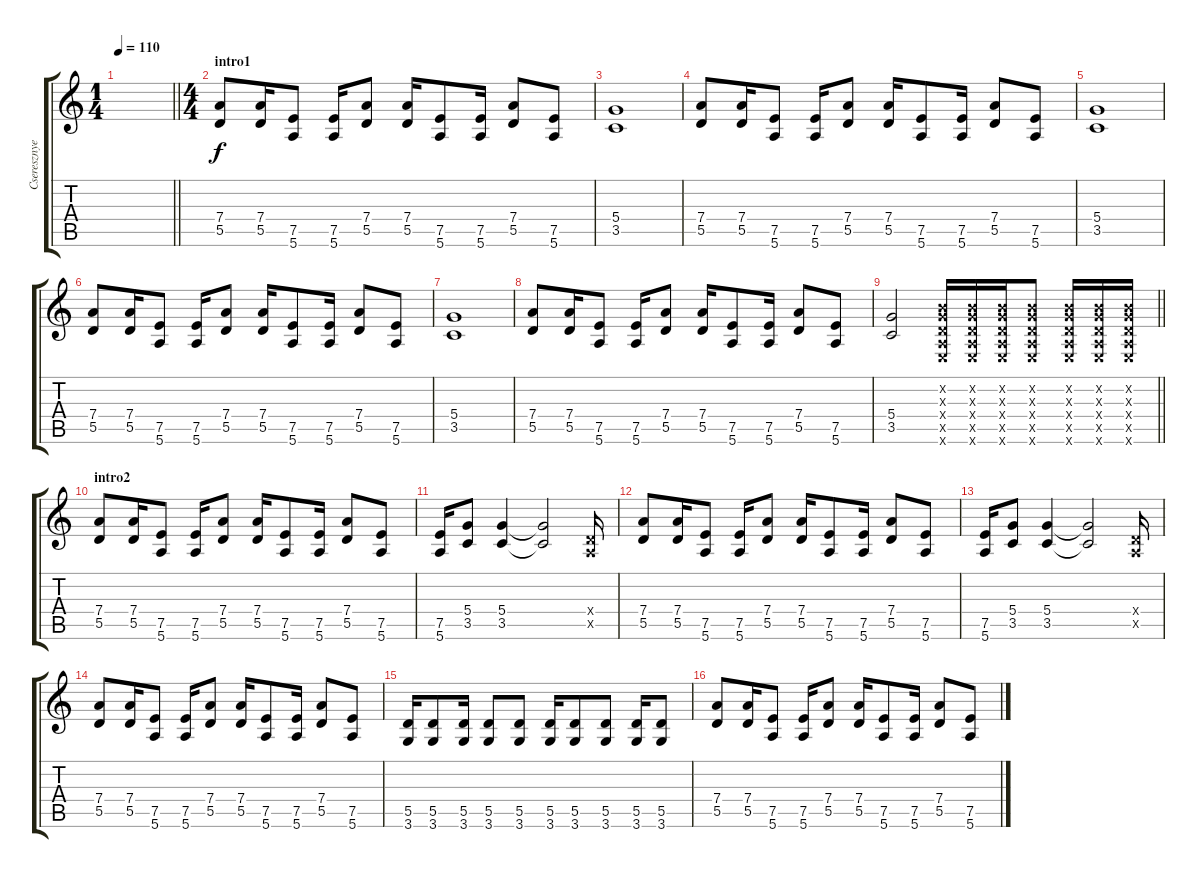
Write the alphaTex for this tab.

\track ("Cseresznye" "Cseresznye") {instrument distortionguitar}
\staff {score tabs}
\tuning (E4 B3 G3 D3 A2 E2) {hide}
\ts (1 4)
\tempo 110
\clef g2
\barLineRight lightlight
\ks c
|
\ts (4 4)
\section ("" "intro1")
(7.4 5.5).8 (7.4 5.5).16 (7.5 5.6).8 (7.5 5.6).16 (7.4 5.5).8 (7.4 5.5).16 (7.5 5.6).8 (7.5 5.6).16 (7.4 5.5).8 (7.5 5.6).8 |
(5.4 3.5).1 |
(7.4 5.5).8 (7.4 5.5).16 (7.5 5.6).8 (7.5 5.6).16 (7.4 5.5).8 (7.4 5.5).16 (7.5 5.6).8 (7.5 5.6).16 (7.4 5.5).8 (7.5 5.6).8 |
(5.4 3.5).1 |
(7.4 5.5).8 (7.4 5.5).16 (7.5 5.6).8 (7.5 5.6).16 (7.4 5.5).8 (7.4 5.5).16 (7.5 5.6).8 (7.5 5.6).16 (7.4 5.5).8 (7.5 5.6).8 |
(5.4 3.5).1 |
(7.4 5.5).8 (7.4 5.5).16 (7.5 5.6).8 (7.5 5.6).16 (7.4 5.5).8 (7.4 5.5).16 (7.5 5.6).8 (7.5 5.6).16 (7.4 5.5).8 (7.5 5.6).8 |
\barLineRight lightlight
(5.4 3.5).2 (0.2{x} 0.3{x} 0.4{x} 0.5{x} 0.6{x}).16 (0.2{x} 0.3{x} 0.4{x} 0.5{x} 0.6{x}).16 (0.2{x} 0.3{x} 0.4{x} 0.5{x} 0.6{x}).16 (0.2{x} 0.3{x} 0.4{x} 0.5{x} 0.6{x}).8 (0.2{x} 0.3{x} 0.4{x} 0.5{x} 0.6{x}).16 (0.2{x} 0.3{x} 0.4{x} 0.5{x} 0.6{x}).16 (0.2{x} 0.3{x} 0.4{x} 0.5{x} 0.6{x}).16 |
\section ("" "intro2")
(7.4 5.5).8 (7.4 5.5).16 (7.5 5.6).8 (7.5 5.6).16 (7.4 5.5).8 (7.4 5.5).16 (7.5 5.6).8 (7.5 5.6).16 (7.4 5.5).8 (7.5 5.6).8 |
(7.5 5.6).16 (5.4 3.5).8 (5.4 3.5).4 (5.4{t} 3.5{t}).2 (0.4{x} 0.5{x}).16 |
(7.4 5.5).8 (7.4 5.5).16 (7.5 5.6).8 (7.5 5.6).16 (7.4 5.5).8 (7.4 5.5).16 (7.5 5.6).8 (7.5 5.6).16 (7.4 5.5).8 (7.5 5.6).8 |
(7.5 5.6).16 (5.4 3.5).8 (5.4 3.5).4 (5.4{t} 3.5{t}).2 (0.4{x} 0.5{x}).16 |
(7.4 5.5).8 (7.4 5.5).16 (7.5 5.6).8 (7.5 5.6).16 (7.4 5.5).8 (7.4 5.5).16 (7.5 5.6).8 (7.5 5.6).16 (7.4 5.5).8 (7.5 5.6).8 |
(5.5 3.6).16 (5.5 3.6).8 (5.5 3.6).16 (5.5 3.6).8 (5.5 3.6).8 (5.5 3.6).16 (5.5 3.6).8 (5.5 3.6).8 (5.5 3.6).16 (5.5 3.6).8 |
(7.4 5.5).8 (7.4 5.5).16 (7.5 5.6).8 (7.5 5.6).16 (7.4 5.5).8 (7.4 5.5).16 (7.5 5.6).8 (7.5 5.6).16 (7.4 5.5).8 (7.5 5.6).8
